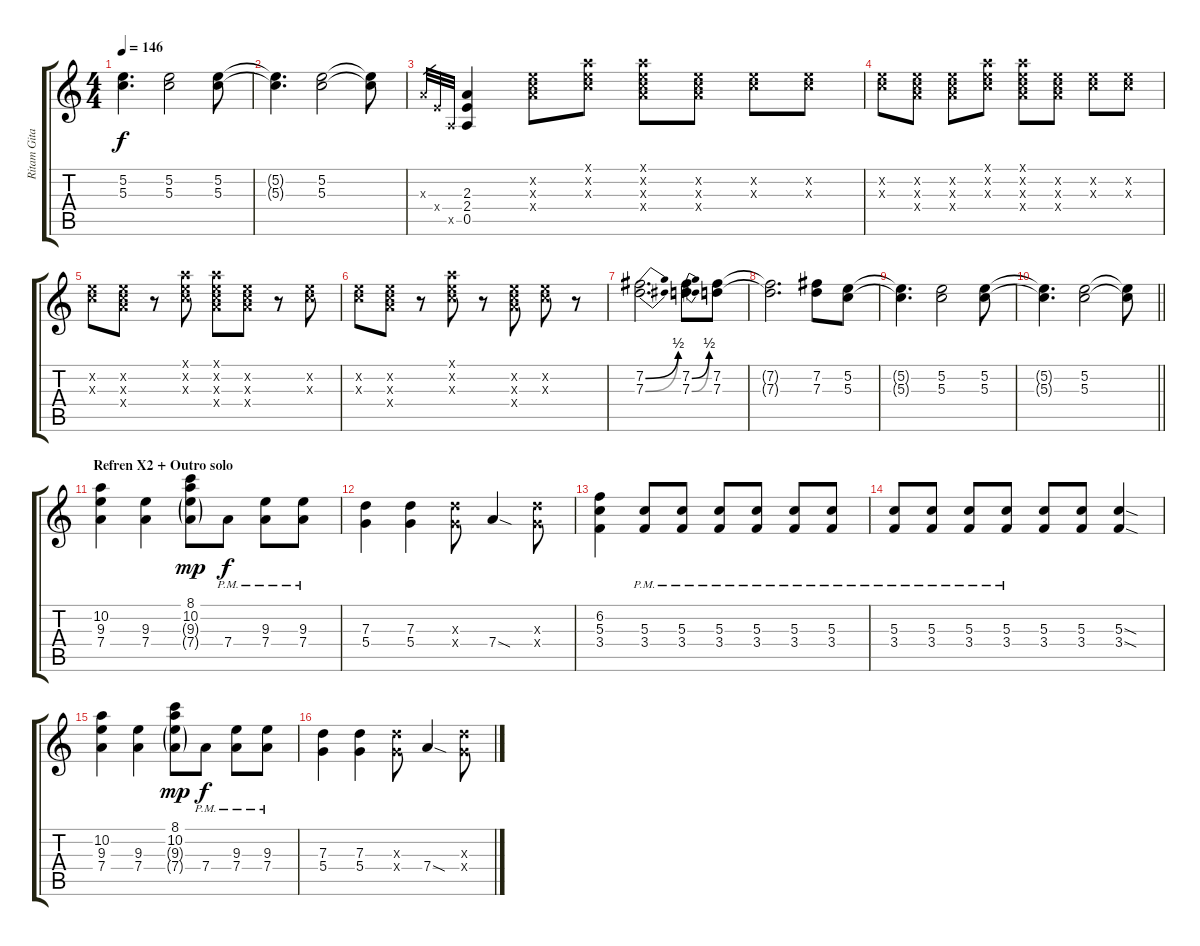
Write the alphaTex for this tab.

\track ("Ritam Gitara" "Ritam Gita") {instrument overdrivenguitar}
\staff {score tabs}
\tuning (E4 B3 G3 D3 A2 E2) {hide}
\ts (4 4)
\tempo 146
\clef g2
\ks c
(5.2{t} 5.3{t}).4{d dy f} (5.2 5.3).2 (5.2 5.3).8 |
(5.2{t} 5.3{t}).4{d} (5.2 5.3).2 (5.2{t} 5.3{t}).8 |
2.3{x}.32{gr} 2.4{x}.32{gr} 0.5{x}.32{gr} (2.3 2.4 0.5).4 (5.2{x} 5.3{x} 7.4{x}).8 (5.1{x} 5.2{x} 5.3{x}).8 (5.1{x} 5.2{x} 5.3{x} 7.4{x}).8 (5.2{x} 5.3{x} 7.4{x}).8 (5.2{x} 5.3{x}).8 (5.2{x} 5.3{x}).8 |
(5.2{x} 5.3{x}).8 (5.2{x} 5.3{x} 7.4{x}).8 (5.2{x} 5.3{x} 7.4{x}).8 (5.1{x} 5.2{x} 5.3{x}).8 (5.1{x} 5.2{x} 5.3{x} 7.4{x}).8 (5.2{x} 5.3{x} 7.4{x}).8 (5.2{x} 5.3{x}).8 (5.2{x} 5.3{x}).8 |
(5.2{x} 5.3{x}).8 (5.2{x} 5.3{x} 7.4{x}).8 r.8 (5.1{x} 5.2{x} 5.3{x}).8 (5.1{x} 5.2{x} 5.3{x} 7.4{x}).8 (5.2{x} 5.3{x} 7.4{x}).8 r.8 (5.2{x} 5.3{x}).8 |
(5.2{x} 5.3{x}).8 (5.2{x} 5.3{x} 7.4{x}).8 r.8 (5.1{x} 5.2{x} 5.3{x}).8 r.8 (5.2{x} 5.3{x} 7.4{x}).8 (5.2{x} 5.3{x}).8 r.8 |
(7.2{be (bend 0 0 60 2)} 7.3{be (bend 0 0 60 2)}).2{d} (7.2{be (bend 0 0 60 2)} 7.3{be (bend 0 0 60 2)}).8 (7.2 7.3).8 |
(7.2{t} 7.3{t}).2{d} (7.2 7.3).8 (5.2 5.3).8 |
(5.2{t} 5.3{t}).4{d} (5.2 5.3).2 (5.2 5.3).8 |
\barLineRight lightlight
(5.2{t} 5.3{t}).4{d} (5.2 5.3).2 (5.2{t} 5.3{t}).8 |
\section ("" "Refren X2 + Outro solo")
(10.2 9.3 7.4).4 (9.3 7.4).4 (8.1 10.2 9.3{g} 7.4{g}).8{dy mp} 7.4{pm}.8{dy f} (9.3{pm} 7.4{pm}).8 (9.3{pm} 7.4{pm}).8 |
(7.3 5.4).4 (7.3 5.4).4 (7.3{x} 5.4{x}).8 7.4{sod}.4 (7.3{x} 5.4{x}).8 |
(6.2 5.3 3.4).4 (5.3{pm} 3.4{pm}).8 (5.3{pm} 3.4{pm}).8 (5.3{pm} 3.4{pm}).8 (5.3{pm} 3.4{pm}).8 (5.3{pm} 3.4{pm}).8 (5.3{pm} 3.4{pm}).8 |
(5.3{pm} 3.4).8 (5.3{pm} 3.4).8 (5.3{pm} 3.4).8 (5.3{pm} 3.4).8 (5.3 3.4).8 (5.3 3.4).8 (5.3{sod} 3.4{sod}).4 |
(10.2 9.3 7.4).4 (9.3 7.4).4 (8.1 10.2 9.3{g} 7.4{g}).8{dy mp} 7.4{pm}.8{dy f} (9.3{pm} 7.4{pm}).8 (9.3{pm} 7.4{pm}).8 |
(7.3 5.4).4 (7.3 5.4).4 (7.3{x} 5.4{x}).8 7.4{sod}.4 (7.3{x} 5.4{x}).8
